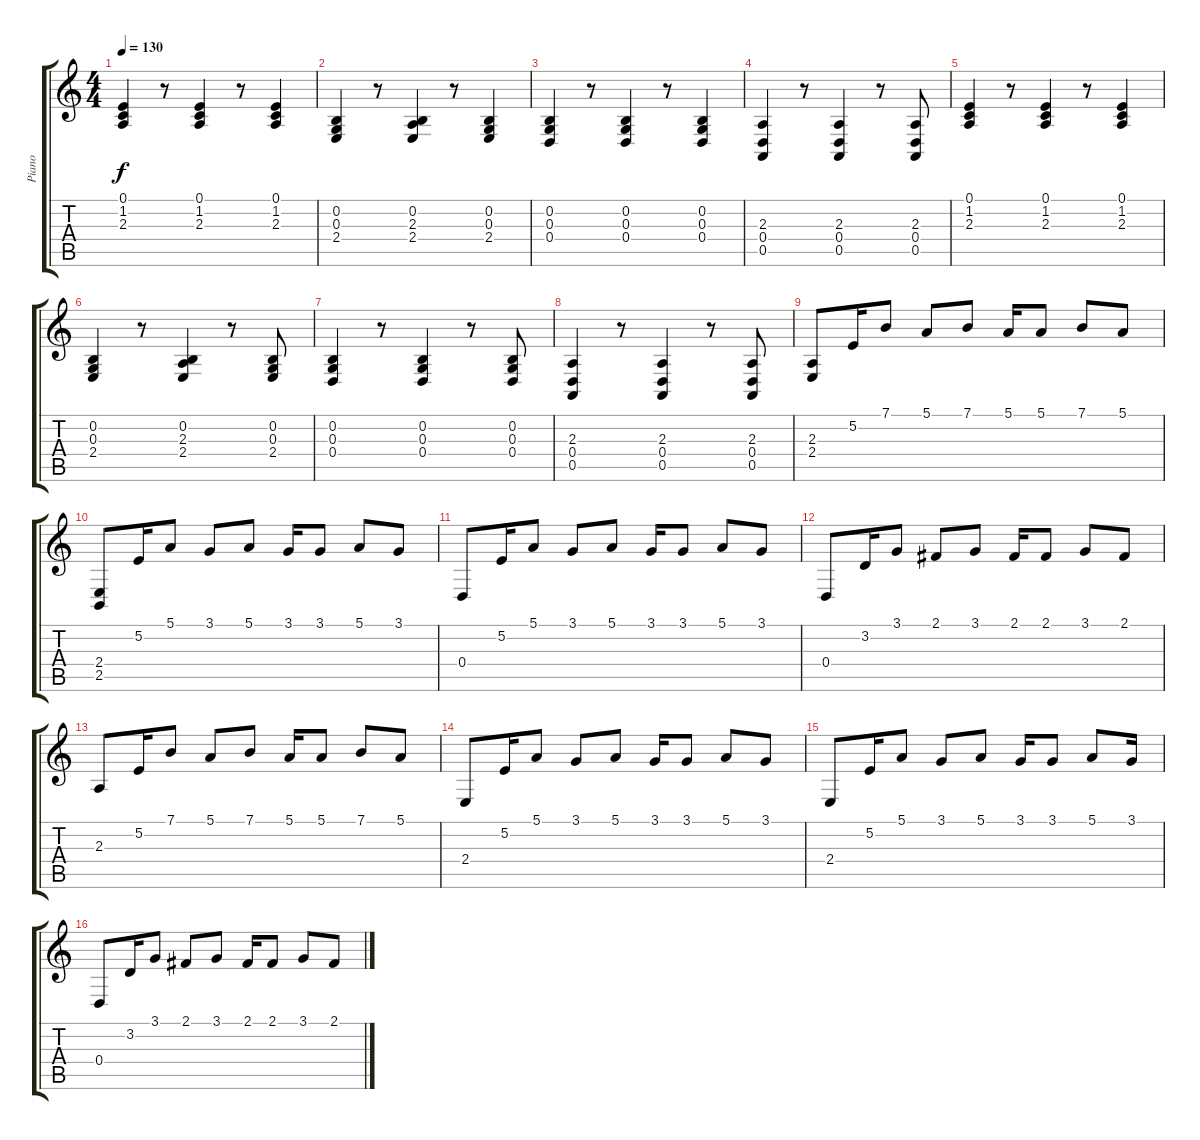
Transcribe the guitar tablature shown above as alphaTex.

\track ("Piano" "Piano") {instrument brightacousticpiano}
\staff {score tabs}
\tuning (E4 B3 G3 D3 A2 E2) {hide}
\ts (4 4)
\tempo 130
\clef g2
\ks c
(0.1 1.2 2.3).4{dy f} r.8 (0.1 1.2 2.3).4 r.8 (0.1 1.2 2.3).4 |
(0.2 0.3 2.4).4 r.8 (0.2 2.3 2.4).4 r.8 (0.2 0.3 2.4).4 |
(0.2 0.3 0.4).4 r.8 (0.2 0.3 0.4).4 r.8 (0.2 0.3 0.4).4 |
(2.3 0.4 0.5).4 r.8 (2.3 0.4 0.5).4 r.8 (2.3 0.4 0.5).8 |
(0.1 1.2 2.3).4 r.8 (0.1 1.2 2.3).4 r.8 (0.1 1.2 2.3).4 |
(0.2 0.3 2.4).4 r.8 (0.2 2.3 2.4).4 r.8 (0.2 0.3 2.4).8 |
(0.2 0.3 0.4).4 r.8 (0.2 0.3 0.4).4 r.8 (0.2 0.3 0.4).8 |
(2.3 0.4 0.5).4 r.8 (2.3 0.4 0.5).4 r.8 (2.3 0.4 0.5).8 |
(2.3 2.4).8 5.2.16 7.1.8 5.1.8 7.1.8 5.1.16 5.1.8 7.1.8 5.1.8 |
(2.4 2.5).8 5.2.16 5.1.8 3.1.8 5.1.8 3.1.16 3.1.8 5.1.8 3.1.8 |
0.4.8 5.2.16 5.1.8 3.1.8 5.1.8 3.1.16 3.1.8 5.1.8 3.1.8 |
0.4.8 3.2.16 3.1.8 2.1.8 3.1.8 2.1.16 2.1.8 3.1.8 2.1.8 |
2.3.8 5.2.16 7.1.8 5.1.8 7.1.8 5.1.16 5.1.8 7.1.8 5.1.8 |
2.4.8 5.2.16 5.1.8 3.1.8 5.1.8 3.1.16 3.1.8 5.1.8 3.1.8 |
2.4.8 5.2.16 5.1.8 3.1.8 5.1.8 3.1.16 3.1.8 5.1.8 3.1.16 |
0.4.8 3.2.16 3.1.8 2.1.8 3.1.8 2.1.16 2.1.8 3.1.8 2.1.8
